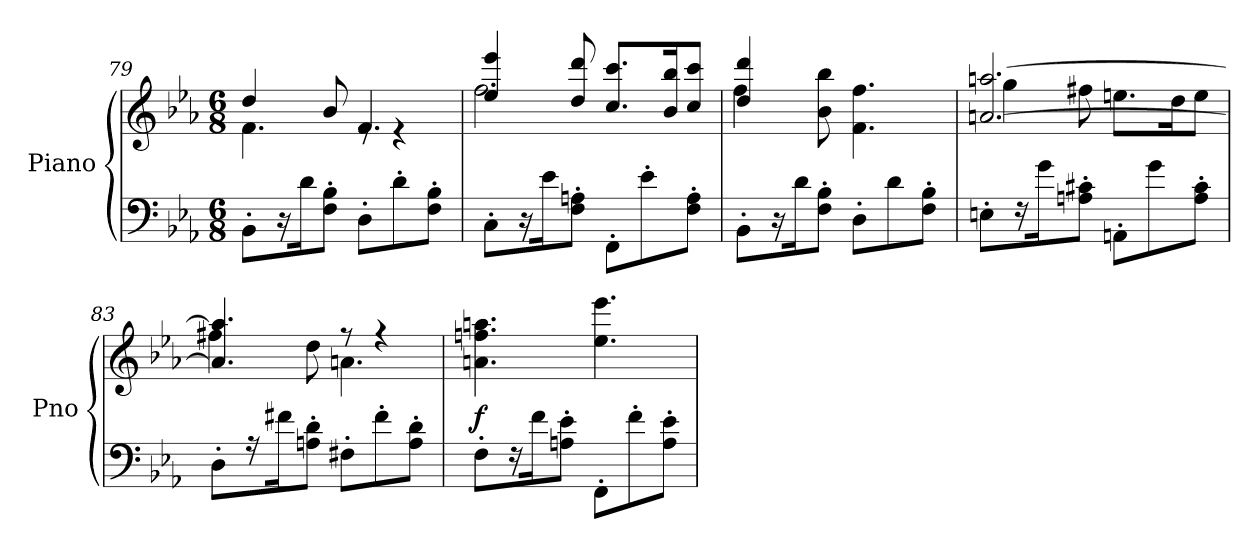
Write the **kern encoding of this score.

**kern	**kern	**dynam
*part1	*part1	*part1
*staff2	*staff1	*staff1/2
*I"Piano	*	*
*I'Pno	*	*
*clefF4	*clefG2	*
*k[b-e-a-]	*k[b-e-a-]	*
*M6/8	*M6/8	*
=79	=79	=79
*	*^	*
8BB-'\L	4dd/	4.f\	.
16r	.	.	.
16d\K	.	.	.
8F\' 8B-\'J	8b-/	.	.
8D'\L	4.f/	8re	.
8d'\	.	4re	.
8F\' 8B-\'J	.	.	.
=80	=80	=80	=80
8C'\L	4ee-/ 4eee-/	2.ff\	.
16r	.	.	.
16e-\K	.	.	.
8F\' 8An\'J	8dd/ 8ddd/	.	.
8FF'\L	8.cc/ 8.ccc/L	.	.
8e-'\	.	.	.
.	16b-/ 16bb-/K	.	.
8F\' 8A\'J	8cc/ 8ccc/J	.	.
!!LO:PB:g=z	!!
=81	=81	=81	=81
8BB-'\L	4dd/ 4ddd/	4ff\	.
16r	.	.	.
16d\K	.	.	.
8F\' 8B-\'J	8b-\ 8bb-\	2ryy	.
8D'\L	4.f\ 4.ff\	.	.
8d\	.	.	.
8F\' 8B-\'J	.	.	.
=82	=82	=82	=82
8En'\L	[2.an/ [2.aan/	4gg\	.
16rF	.	.	.
16g\K	.	.	.
8An\' 8c#X\'J	.	8ff#X\	.
8AAn'\L	.	8.een\L	.
8g\	.	.	.
.	.	16dd\K	.
8A\' 8c#\'J	.	8ee\J	.
=83	=83	=83	=83
8D'\L	4.a/] 4.aa/]	4ff#X\	.
16r	.	.	.
16f#X\K	.	.	.
8An\' 8d\'J	.	8dd\	.
8F#X'\L	8r	4.an\	.
8f#'\	4r	.	.
8A\' 8d\'J	.	.	.
*	*v	*v	*
=84	=84	=84
!	!	!LO:DY:a=2
8F'\L	4.an\ 4.ffn\ 4.aan\	f
16rF	.	.
16f\K	.	.
8An\' 8e-\'J	.	.
8FF'\L	4.ee-\ 4.eee-\	.
8f'\	.	.
8A\' 8e-\'J	.	.
=	=	=
*-	*-	*-
